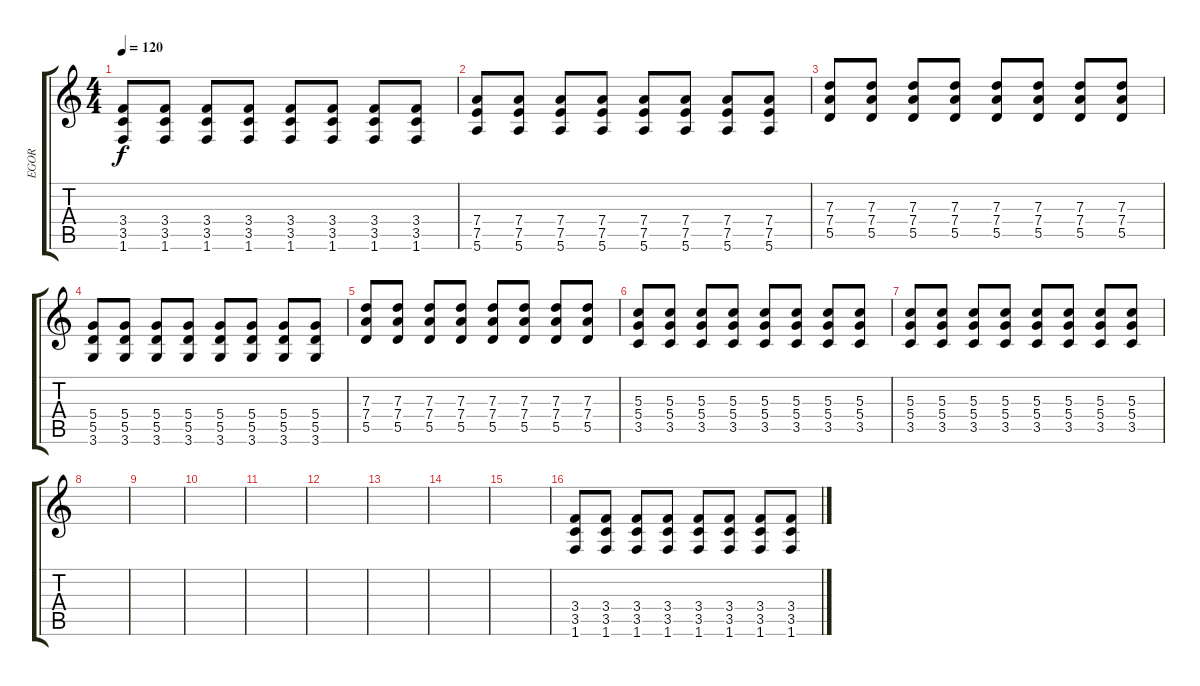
\track ("EGOR" "EGOR") {instrument acousticguitarsteel}
\staff {score tabs}
\tuning (E4 B3 G3 D3 A2 E2) {hide}
\ts (4 4)
\tempo 120
\clef g2
\ks c
(3.4 3.5 1.6).8{dy f instrument distortionguitar} (3.4 3.5 1.6).8 (3.4 3.5 1.6).8 (3.4 3.5 1.6).8 (3.4 3.5 1.6).8 (3.4 3.5 1.6).8 (3.4 3.5 1.6).8 (3.4 3.5 1.6).8 |
(7.4 7.5 5.6).8 (7.4 7.5 5.6).8 (7.4 7.5 5.6).8 (7.4 7.5 5.6).8 (7.4 7.5 5.6).8 (7.4 7.5 5.6).8 (7.4 7.5 5.6).8 (7.4 7.5 5.6).8 |
(7.3 7.4 5.5).8 (7.3 7.4 5.5).8 (7.3 7.4 5.5).8 (7.3 7.4 5.5).8 (7.3 7.4 5.5).8 (7.3 7.4 5.5).8 (7.3 7.4 5.5).8 (7.3 7.4 5.5).8 |
(5.4 5.5 3.6).8 (5.4 5.5 3.6).8 (5.4 5.5 3.6).8 (5.4 5.5 3.6).8 (5.4 5.5 3.6).8 (5.4 5.5 3.6).8 (5.4 5.5 3.6).8 (5.4 5.5 3.6).8 |
(7.3 7.4 5.5).8 (7.3 7.4 5.5).8 (7.3 7.4 5.5).8 (7.3 7.4 5.5).8 (7.3 7.4 5.5).8 (7.3 7.4 5.5).8 (7.3 7.4 5.5).8 (7.3 7.4 5.5).8 |
(5.3 5.4 3.5).8 (5.3 5.4 3.5).8 (5.3 5.4 3.5).8 (5.3 5.4 3.5).8 (5.3 5.4 3.5).8 (5.3 5.4 3.5).8 (5.3 5.4 3.5).8 (5.3 5.4 3.5).8 |
(5.3 5.4 3.5).8 (5.3 5.4 3.5).8 (5.3 5.4 3.5).8 (5.3 5.4 3.5).8 (5.3 5.4 3.5).8 (5.3 5.4 3.5).8 (5.3 5.4 3.5).8 (5.3 5.4 3.5).8 |
|
|
|
|
|
|
|
|
(3.4 3.5 1.6).8{instrument distortionguitar} (3.4 3.5 1.6).8 (3.4 3.5 1.6).8 (3.4 3.5 1.6).8 (3.4 3.5 1.6).8 (3.4 3.5 1.6).8 (3.4 3.5 1.6).8 (3.4 3.5 1.6).8
